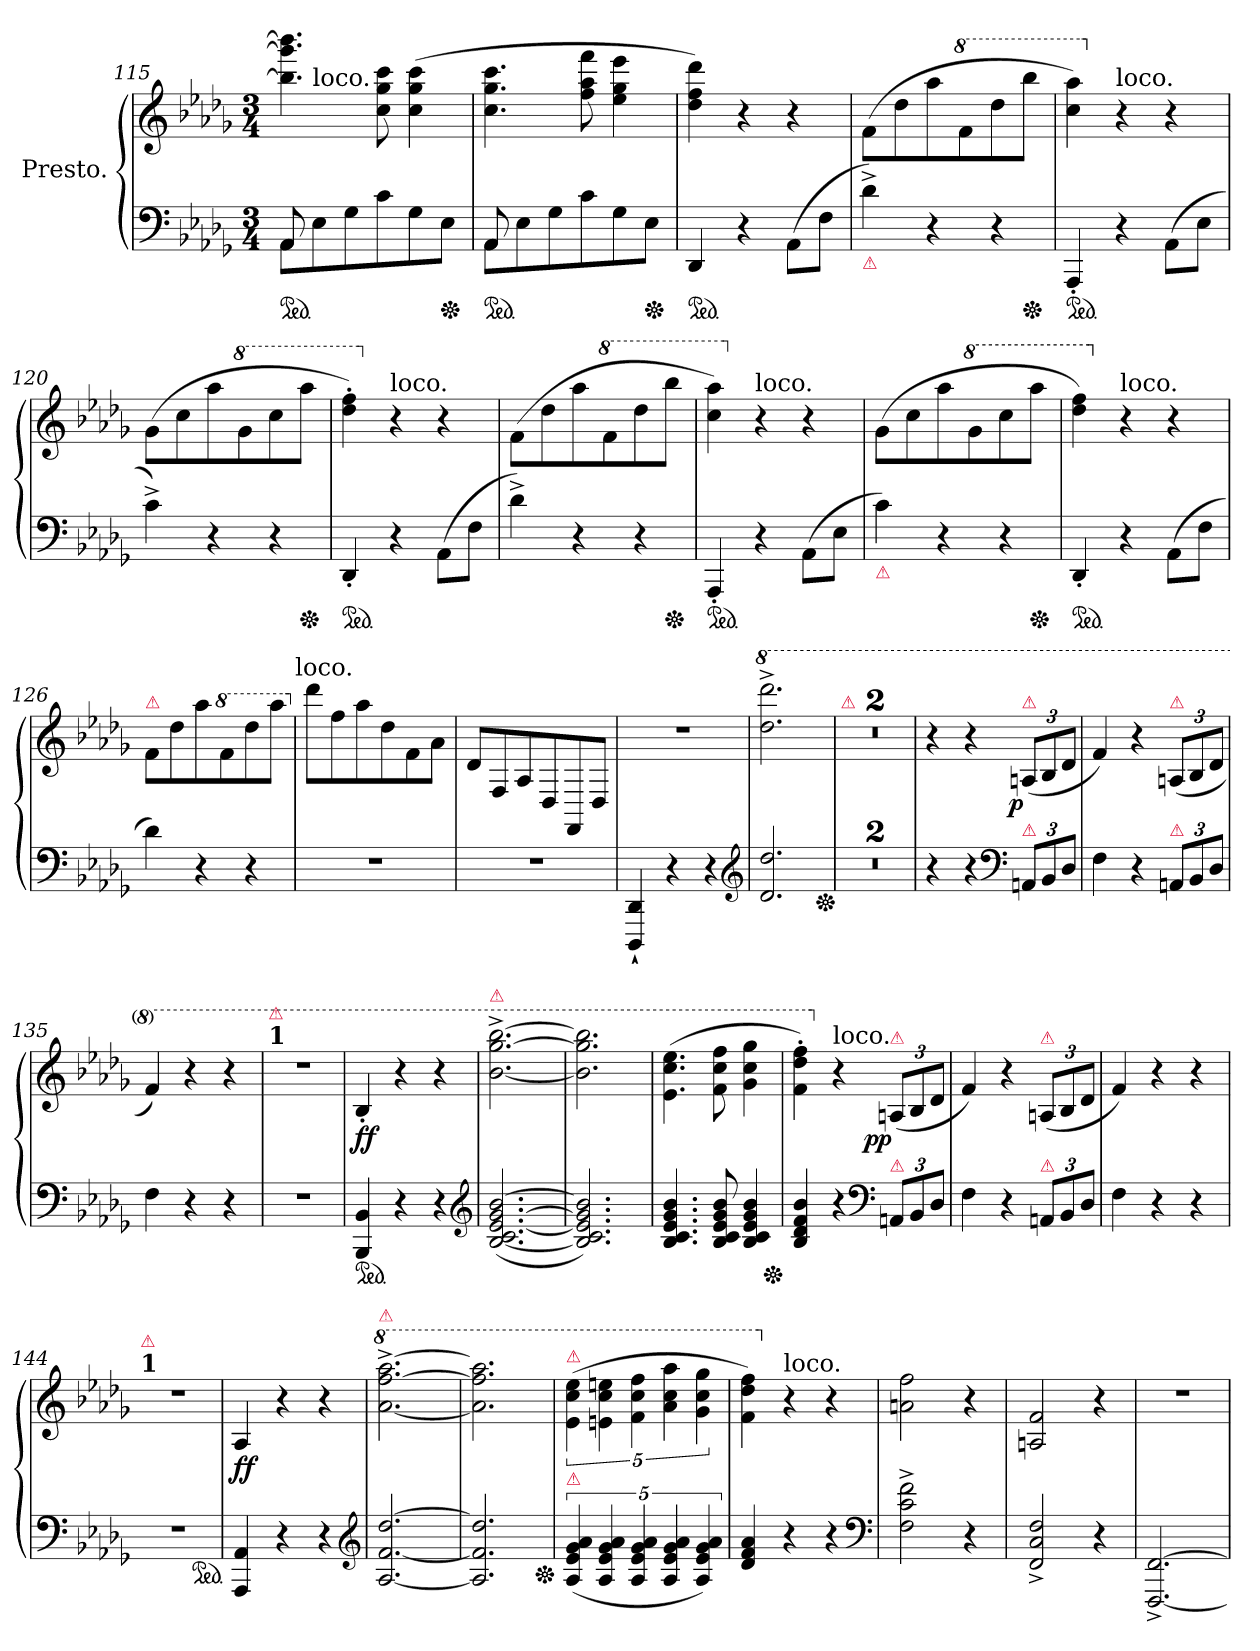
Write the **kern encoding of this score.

**kern	**kern	**dynam
*part1	*part1	*part1
*staff2	*staff1	*staff1/2
*I"Presto.	*	*
*clefF4	*clefG2	*
*k[b-e-a-d-g-]	*k[b-e-a-d-g-]	*
*b-:	*b-:	*
*M3/4	*M3/4	*
=115	=115	=115
*^	*^	*
*ped	*	*	*	*
8AA-	8AA-L	4.bb-] 4.ggg-] 4.bbb-]	8ryy	.
!	!	!	!LO:TX:a:t=loco.	!
8rgyy	8E-	.	2ryy	.
2rbyy	8G-	.	.	.
.	8c	8cc 8gg- 8ccc	.	.
.	8G-	(>4cc 4gg- 4ccc	.	.
*Xped	*	*	*	*
.	8E-J	.	8ryy	.
*	*	*v	*v	*
=116	=116	=116	=116
*ped	*	*	*
8AA-	8AA-L	4.cc 4.gg- 4.ccc	.
8reyy	8E-	.	.
2reyy	8G-	.	.
.	8c	8ff 8aa- 8fff	.
.	8G-	4ee- 4gg- 4eee-	.
*Xped	*	*	*
.	8E-J	.	.
*v	*v	*	*
=117	=117	=117
*ped	*	*
4DD-	4dd- 4ff 4ddd-)	.
4r	4r	.
(>8AA-\L	4r	.
8FJ	.	.
=118	=118	=118
!LO:TX:b:color=crimson:t=⚠	!	!
4d-^)	(>8f\L	.
.	8dd-	.
4r	8aa-	.
*	*8va	*
.	8ff	.
4r	8ddd-	.
*Xped	*	*
.	8bbb-J	.
=119	=119	=119
*ped	*	*
4AAA-'	4ccc\ 4aaa-\)	.
*	*X8va	*
!	!LO:TX:a:t=loco.	!
4r	4r	.
(>8AA-\L	4r	.
8E-J	.	.
=120	=120	=120
4c^)	(8g-\L	.
.	8cc	.
4r	8aa-	.
*	*8va	*
.	8gg-	.
4r	8ccc	.
*Xped	*	*
.	8aaa-J	.
=121	=121	=121
*ped	*	*
4DD-'	4ddd-' 4fff')	.
*	*X8va	*
!	!LO:TX:a:t=loco.	!
4r	4r	.
(>8AA-\L	4r	.
8FJ	.	.
=122	=122	=122
4d-^)	(8fL	.
.	8dd-	.
4r	8aa-	.
*	*8va	*
.	8ff	.
4r	8ddd-	.
*Xped	*	*
.	8bbb-J	.
=123	=123	=123
*ped	*	*
4AAA-'	4ccc 4aaa-)	.
*	*X8va	*
!	!LO:TX:a:t=loco.	!
4r	4r	.
(>8AA-\L	4r	.
8E-J	.	.
=124	=124	=124
!LO:TX:b:color=crimson:t=⚠	!	!
4c)	(8g-L	.
.	8cc	.
4r	8aa-	.
*	*8va	*
.	8gg-	.
4r	8ccc	.
*Xped	*	*
.	8aaa-J	.
=125	=125	=125
*ped	*	*
4DD-'	4ddd- 4fff)	.
*	*X8va	*
!	!LO:TX:a:t=loco.	!
4r	4r	.
(>8AA-\L	4r	.
8FJ	.	.
=126	=126	=126
!	!LO:TX:a:color=crimson:t=⚠	!
4d-)	8fL	.
.	8dd-	.
4r	8aa-	.
*	*8va	*
.	8ff	.
4r	8ddd-	.
.	8aaa-J	.
!	!LO:TX:a:t=loco.	!
=127	=127	=127
*	*X8va	*
2.rF	8ddd-L	.
.	8ff	.
.	8aa-	.
.	8dd-	.
.	8f	.
.	8a-J	.
=128	=128	=128
2.r	8d-L	.
.	8F/	.
.	8A-/	.
.	8D-/	.
.	8FF/	.
.	8D-/J	.
=129	=129	=129
4DDD-` 4DD-`	2.rdd	.
4r	.	.
4r	.	.
*clefG2	*	*
=130	=130	=130
*	*8va	*
2.d- 2.dd-	2.ddd-^<\ 2.dddd-^<\	.
*Xped	*	*
=131	=131	=131
*	*X8va	*
!	!LO:TX:a:color=crimson:t=⚠	!
2.rdd	2.rdd	.
=132	=132	=132
2.rdd	2.rdd	.
=133	=133	=133
4r	4r	.
4r	4r	.
*clefF4	*	*
!	!LO:TX:a:color=crimson:t=⚠	!
!LO:TX:a:color=crimson:t=⚠	!	!
!	!	!LO:DY:rj
12AAnL	(<12AnL	p
12BB-	12B-	.
12D-J	12d-J	.
=134	=134	=134
4F	4f)	.
4r	4r	.
!	!LO:TX:a:color=crimson:t=⚠	!
!LO:TX:a:color=crimson:t=⚠	!	!
12AAnL	(12AnL	.
12BB-	12B-	.
12D-J	12d-J	.
=135	=135	=135
4F	4f)	.
4r	4r	.
4r	4r	.
=136	=136	=136
!	!LO:TX:a:B:t=1	!
!	!LO:TX:a:color=crimson:t=⚠	!
2.rF	2.rdd	.
=137	=137	=137
*ped	*	*
4BBB- 4BB-	4B-'	ff
4r	4r	.
4r	4r	.
*clefG2	*	*
=138	=138	=138
*	*8va	*
!	!LO:TX:a:color=crimson:t=⚠	!
(<[2.B- 2.c [2.e- [2.g- [2.b-	[2.bb-^< [2.ggg-^< [2.bbb-^<	.
=139	=139	=139
2.B-] 2.c 2.e-] 2.g-] 2.b-])	2.bb-] 2.ggg-] 2.bbb-]	.
=140	=140	=140
4.B- 4.c 4.e- 4.g- 4.b-	(4.ee-\ 4.ccc\ 4.eee-\	.
8B- 8c 8e- 8g- 8b-	8ff 8ccc 8fff	.
4B- 4c 4e- 4g- 4b-	4gg- 4ccc 4ggg-	.
*Xped	*	*
=141	=141	=141
4B- 4d- 4f 4b-	4ff' 4ddd-' 4fff')	.
*	*X8va	*
!	!LO:TX:a:t=loco.	!
4r	4r	.
*clefF4	*	*
!	!LO:TX:a:color=crimson:t=⚠	!
!LO:TX:a:color=crimson:t=⚠	!	!
!	!	!LO:DY:rj
12AAnL	(<12AnL	pp
12BB-	12B-	.
12D-J	12d-J	.
=142	=142	=142
4F	4f)	.
4r	4r	.
!	!LO:TX:a:color=crimson:t=⚠	!
!LO:TX:a:color=crimson:t=⚠	!	!
12AAnL	(12AnL	.
12BB-	12B-	.
12D-J	12d-J	.
=143	=143	=143
4F	4f)	.
4r	4r	.
4r	4r	.
=144	=144	=144
!	!LO:TX:a:B:t=1	!
!	!LO:TX:a:color=crimson:t=⚠	!
2.rF	2.rdd	.
*ped	*	*
=145	=145	=145
4AAA- 4AA-	4A-	ff
4r	4r	.
4r	4r	.
*clefG2	*	*
=146	=146	=146
*	*8va	*
!	!LO:TX:a:color=crimson:t=⚠	!
[2.A- [2.f [2.dd-	[2.aa-^< [2.fff^< [2.aaa-^<	.
=147	=147	=147
2.A-] 2.f] 2.dd-]	2.aa-] 2.fff] 2.aaa-]	.
*Xped	*	*
=148	=148	=148
!	!LO:TX:a:color=crimson:t=⚠	!
!LO:TX:a:color=crimson:t=⚠	!	!
(20%3A- 20%3e- 20%3g- 20%3a-	(20%3ee-\ 20%3ccc\ 20%3eee-\	.
20%3A- 20%3e- 20%3g- 20%3a-	20%3een\ 20%3ccc\ 20%3eeen\	.
20%3A- 20%3e- 20%3g- 20%3a-	20%3ff 20%3ccc 20%3fff	.
20%3A- 20%3e- 20%3g- 20%3a-	20%3aa- 20%3ccc 20%3aaa-	.
20%3A- 20%3e- 20%3g- 20%3a-)	20%3gg- 20%3ccc 20%3ggg-	.
=149	=149	=149
4d- 4f 4a-	4ff 4ddd- 4fff)	.
*	*X8va	*
!	!LO:TX:a:t=loco.	!
4r	4r	.
4r	4r	.
*clefF4	*	*
=150	=150	=150
2F^ 2c^ 2f^	2an 2ff	.
4r	4r	.
=151	=151	=151
2FF^> 2C^> 2F^>	2An 2f	.
4r	4r	.
=152	=152	=152
[2.FFF^> [<2.FF^>	2.rdd	.
=	=	=
*-	*-	*-
